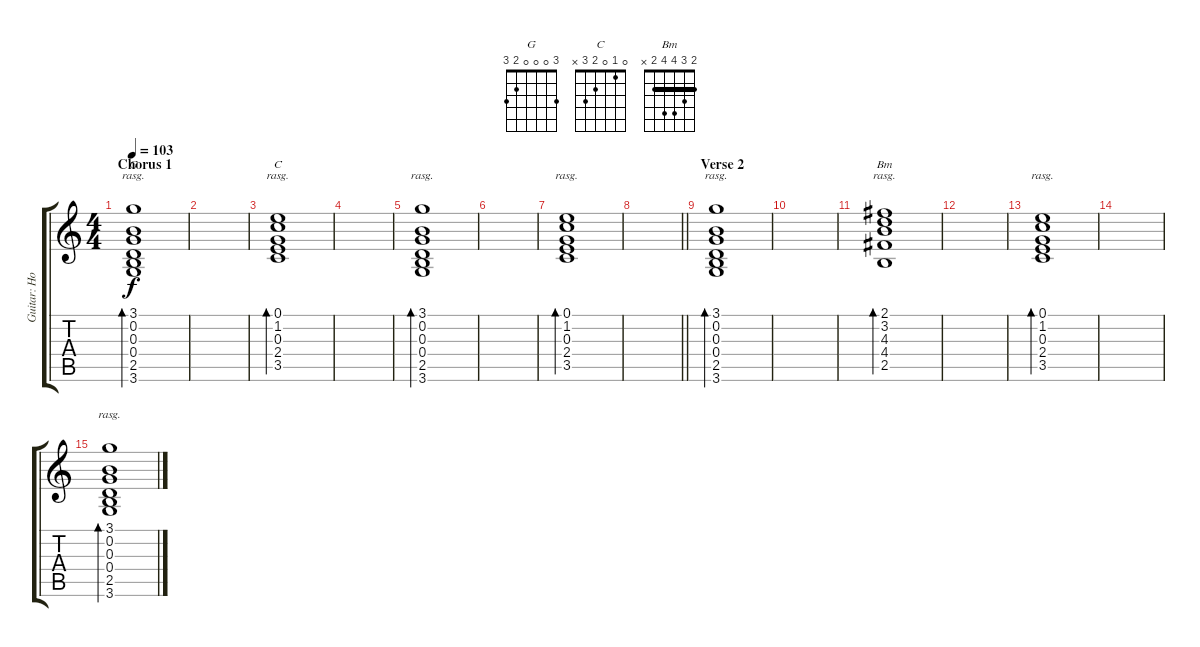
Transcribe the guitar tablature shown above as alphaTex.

\track ("Guitar: Howard Leese" "Guitar: Ho") {instrument electricguitarclean}
\staff {score tabs}
\tuning (E4 B3 G3 D3 A2 E2) {hide}
\chord ("G" 3 0 0 0 2 3)
\chord ("C" 0 1 0 2 3 x)
\chord ("Bm" 2 3 4 4 2 x) {barre 2}
\ts (4 4)
\section ("" "Chorus 1")
\tempo 103
\clef g2
\ks c
(3.1 0.2 0.3 0.4 2.5 3.6).1{bd 120 ch "G" rasg ii dy f} |
|
(0.1 1.2 0.3 2.4 3.5).1{bd 120 ch "C" rasg ii} |
|
(3.1 0.2 0.3 0.4 2.5 3.6).1{bd 120 rasg ii} |
|
(0.1 1.2 0.3 2.4 3.5).1{bd 120 rasg ii} |
\barLineRight lightlight
|
\section ("" "Verse 2")
(3.1 0.2 0.3 0.4 2.5 3.6).1{bd 120 rasg ii} |
|
(2.1 3.2 4.3 4.4 2.5).1{bd 120 ch "Bm" rasg ii} |
|
(0.1 1.2 0.3 2.4 3.5).1{bd 120 rasg ii} |
|
(3.1 0.2 0.3 0.4 2.5 3.6).1{bd 120 rasg ii}
